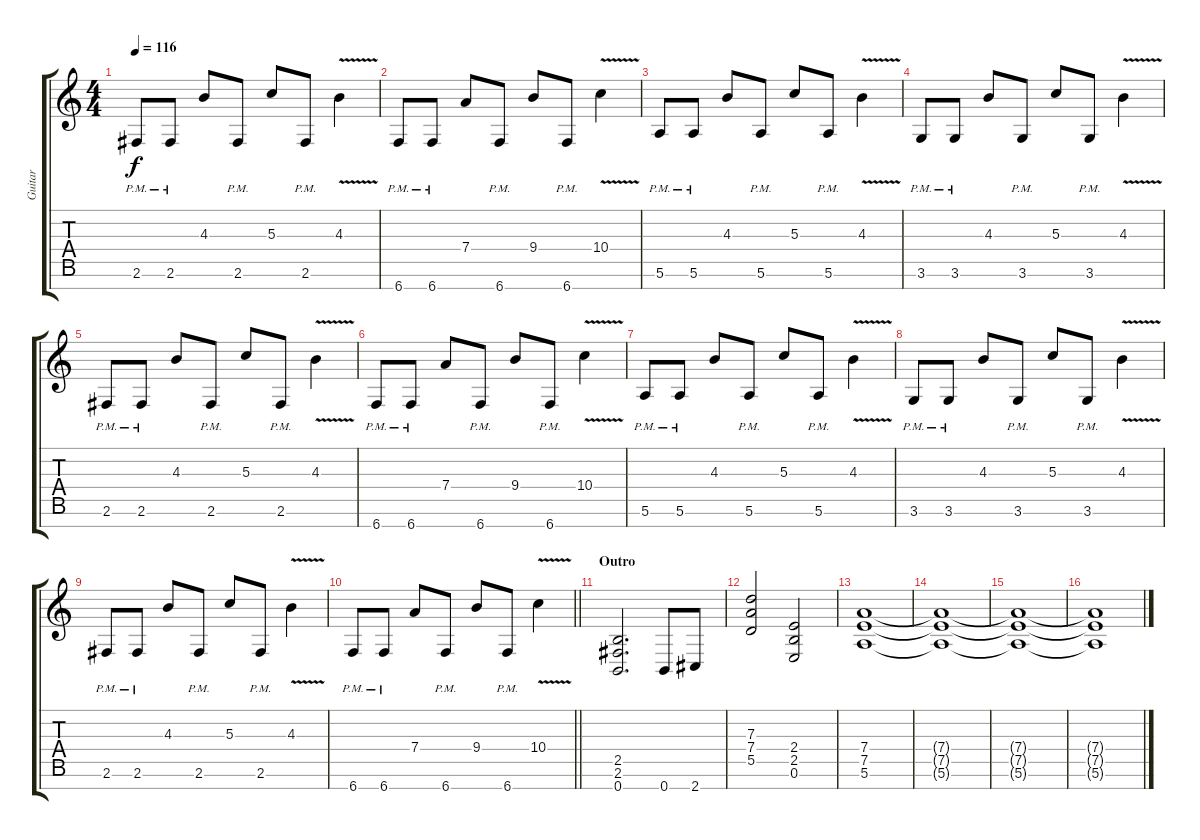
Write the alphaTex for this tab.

\track ("Guitar" "Guitar") {instrument electricguitarclean}
\staff {score tabs}
\tuning (E4 B3 G3 D3 A2 E2 B1) {hide}
\ts (4 4)
\tempo 116
\clef g2
\ks c
2.6{pm}.8{dy f} 2.6{pm}.8 4.3.8 2.6{pm}.8 5.3.8 2.6{pm}.8 4.3{v}.4 |
6.7{pm}.8 6.7{pm}.8 7.4.8 6.7{pm}.8 9.4.8 6.7{pm}.8 10.4{v}.4 |
5.6{pm}.8 5.6{pm}.8 4.3.8 5.6{pm}.8 5.3.8 5.6{pm}.8 4.3{v}.4 |
3.6{pm}.8 3.6{pm}.8 4.3.8 3.6{pm}.8 5.3.8 3.6{pm}.8 4.3{v}.4 |
2.6{pm}.8 2.6{pm}.8 4.3.8 2.6{pm}.8 5.3.8 2.6{pm}.8 4.3{v}.4 |
6.7{pm}.8 6.7{pm}.8 7.4.8 6.7{pm}.8 9.4.8 6.7{pm}.8 10.4{v}.4 |
5.6{pm}.8 5.6{pm}.8 4.3.8 5.6{pm}.8 5.3.8 5.6{pm}.8 4.3{v}.4 |
3.6{pm}.8 3.6{pm}.8 4.3.8 3.6{pm}.8 5.3.8 3.6{pm}.8 4.3{v}.4 |
2.6{pm}.8 2.6{pm}.8 4.3.8 2.6{pm}.8 5.3.8 2.6{pm}.8 4.3{v}.4 |
\barLineRight lightlight
6.7{pm}.8 6.7{pm}.8 7.4.8 6.7{pm}.8 9.4.8 6.7{pm}.8 10.4{v}.4 |
\section ("" "Outro")
(2.5 2.6 0.7).2{d volume 15} 0.7.8 2.7.8 |
(7.3 7.4 5.5).2 (2.4 2.5 0.6).2 |
(7.4 7.5 5.6).1{volume 0} |
(7.4{t} 7.5{t} 5.6{t}).1 |
(7.4{t} 7.5{t} 5.6{t}).1 |
(7.4{t} 7.5{t} 5.6{t}).1
